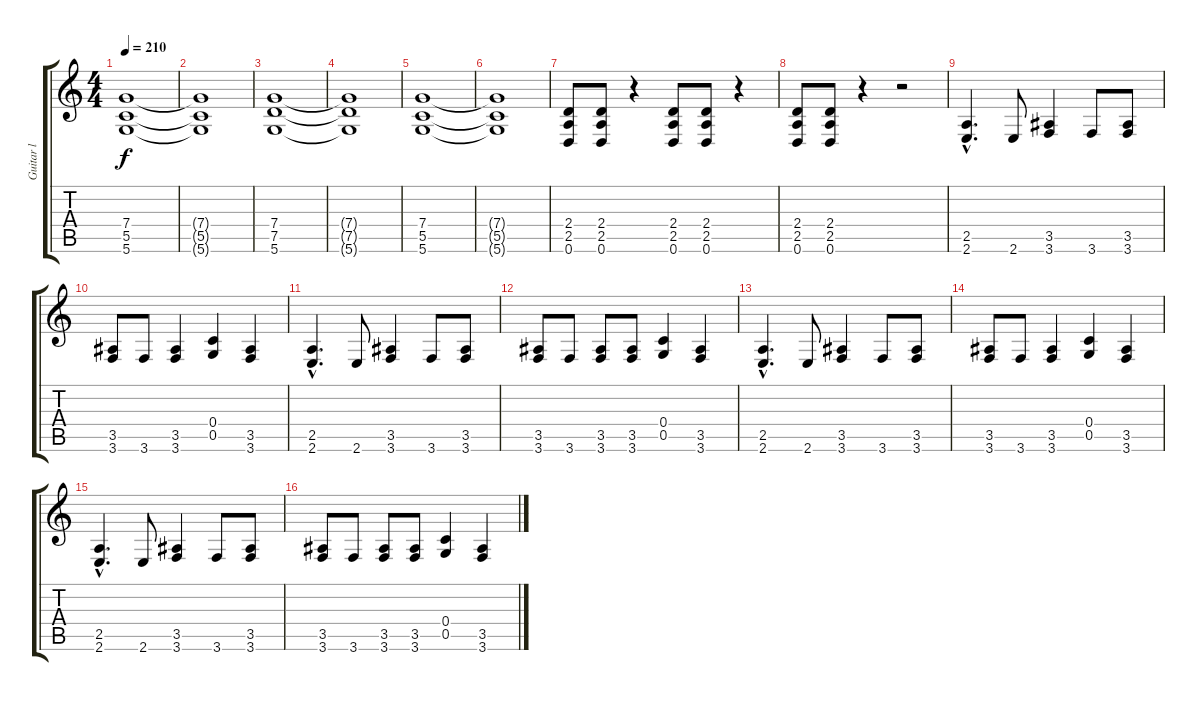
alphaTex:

\track ("Guitar l" "Guitar l") {instrument distortionguitar}
\staff {score tabs}
\tuning (D4 A3 F3 C3 G2 D2) {hide}
\ts (4 4)
\tempo 210
\clef g2
\ks c
(7.4 5.5 5.6).1{dy f} |
(7.4{t} 5.5{t} 5.6{t}).1 |
(7.4 7.5 5.6).1 |
(7.4{t} 7.5{t} 5.6{t}).1 |
(7.4 5.5 5.6).1 |
(7.4{t} 5.5{t} 5.6{t}).1 |
(2.4 2.5 0.6).8 (2.4 2.5 0.6).8 r.4 (2.4 2.5 0.6).8 (2.4 2.5 0.6).8 r.4 |
(2.4 2.5 0.6).8 (2.4 2.5 0.6).8 r.4 r.2 |
(2.5{hac} 2.6{hac}).4{d} 2.6.8 (3.5 3.6).4 3.6.8 (3.5 3.6).8 |
(3.5 3.6).8 3.6.8 (3.5 3.6).4 (0.4 0.5).4 (3.5 3.6).4 |
(2.5{hac} 2.6{hac}).4{d} 2.6.8 (3.5 3.6).4 3.6.8 (3.5 3.6).8 |
(3.5 3.6).8 3.6.8 (3.5 3.6).8 (3.5 3.6).8 (0.4 0.5).4 (3.5 3.6).4 |
(2.5{hac} 2.6{hac}).4{d} 2.6.8 (3.5 3.6).4 3.6.8 (3.5 3.6).8 |
(3.5 3.6).8 3.6.8 (3.5 3.6).4 (0.4 0.5).4 (3.5 3.6).4 |
(2.5{hac} 2.6{hac}).4{d} 2.6.8 (3.5 3.6).4 3.6.8 (3.5 3.6).8 |
(3.5 3.6).8 3.6.8 (3.5 3.6).8 (3.5 3.6).8 (0.4 0.5).4 (3.5 3.6).4
